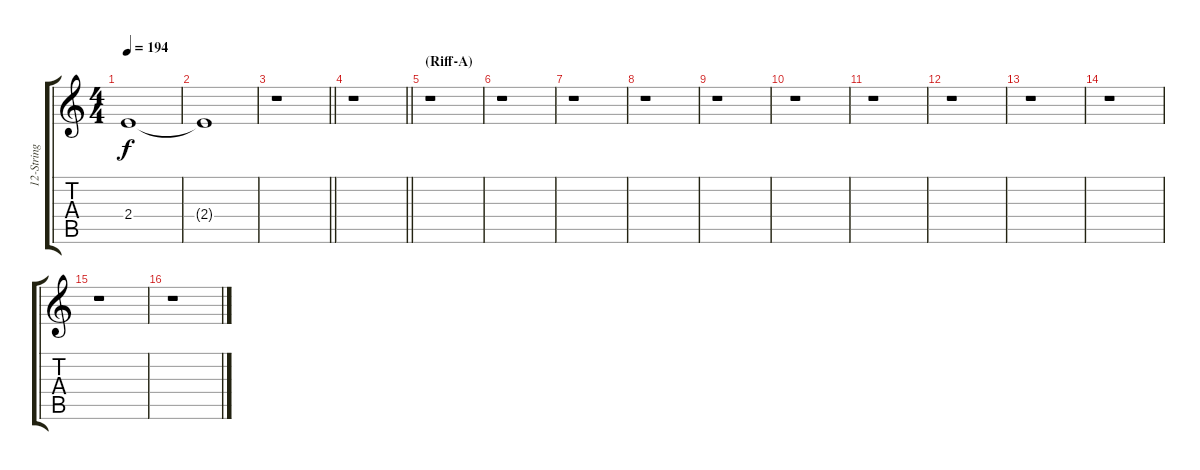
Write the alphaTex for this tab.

\track ("12-String Acoustic Guitar I" "12-String ") {instrument acousticguitarsteel}
\staff {score tabs}
\tuning (E4 B3 G3 D3 A2 E2) {hide}
\ts (4 4)
\tempo 194
\clef g2
\ks c
2.4{t}.1{dy f} |
2.4{t}.1{volume 0} |
\barLineRight lightlight
r.1 |
\barLineRight lightlight
r.1 |
\section ("" "(Riff-A)")
r.1 |
r.1 |
r.1 |
r.1 |
r.1 |
r.1 |
r.1 |
r.1 |
r.1 |
r.1 |
r.1 |
r.1
